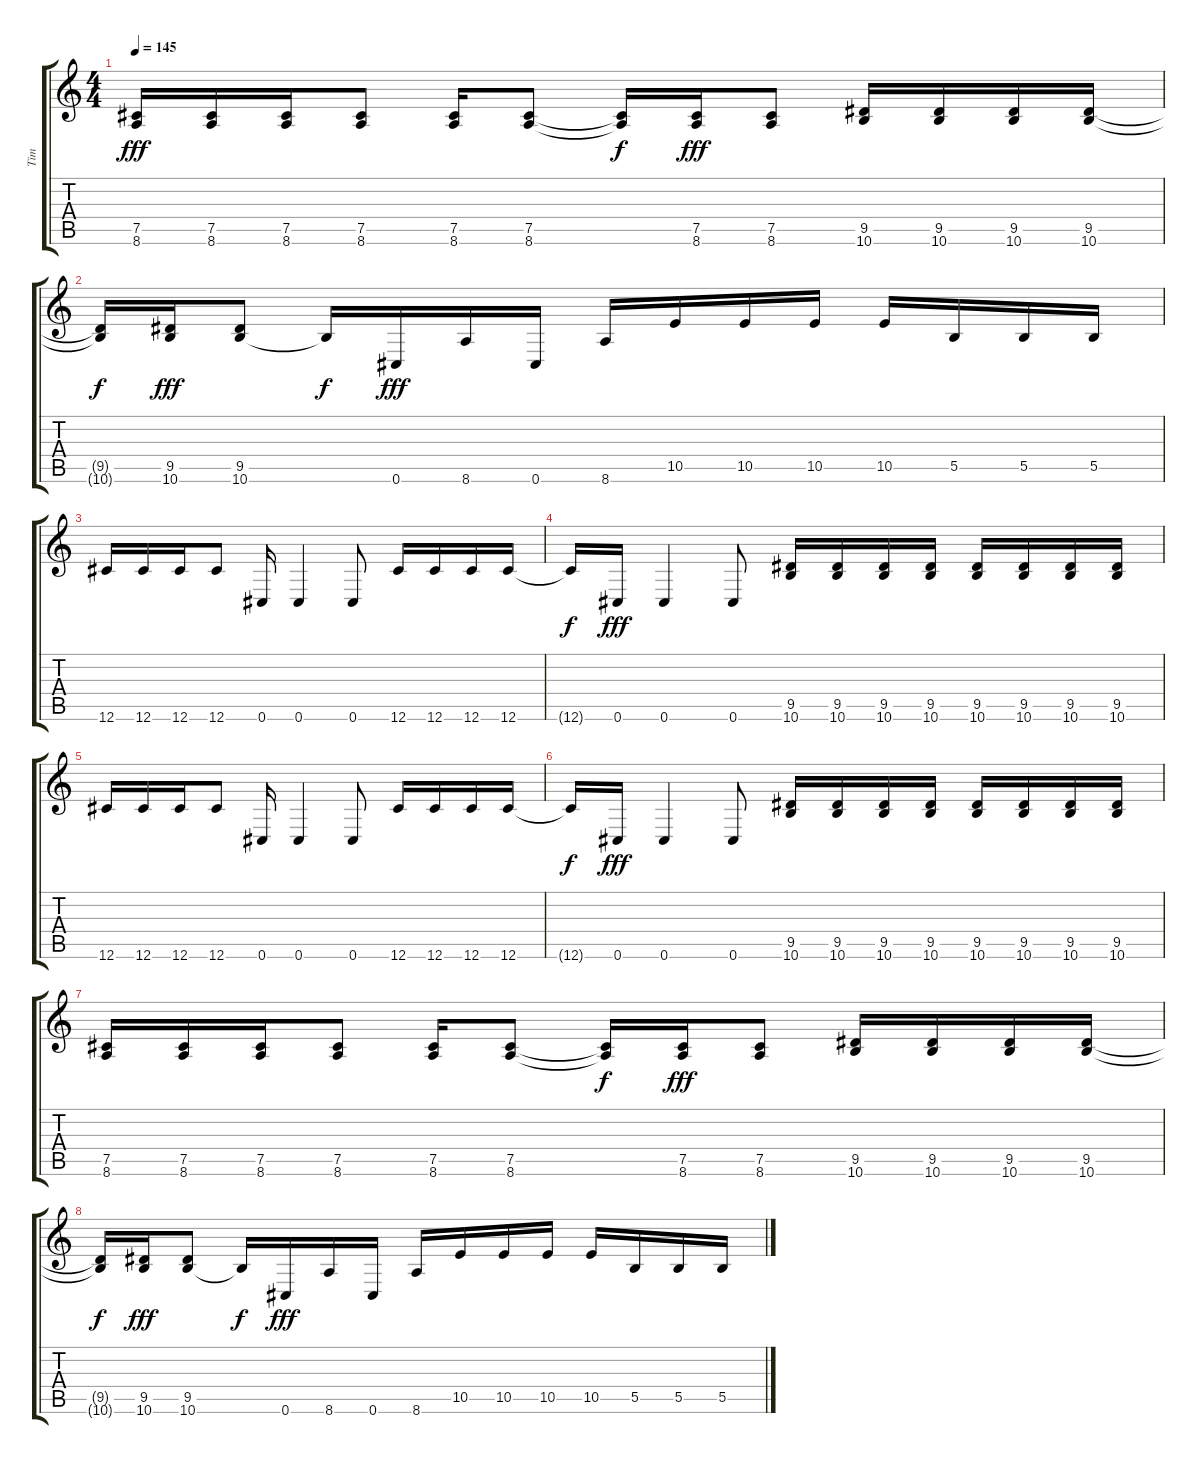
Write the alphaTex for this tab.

\track ("Tim" "Tim") {instrument distortionguitar}
\staff {score tabs}
\tuning (Db4 Ab3 E3 B2 Gb2 Db2) {hide}
\ts (4 4)
\tempo 145
\clef g2
\ks c
(7.5 8.6).16{dy fff} (7.5 8.6).16 (7.5 8.6).16 (7.5 8.6).8 (7.5 8.6).16 (7.5 8.6).8 (7.5{t} 8.6{t}).16{dy f} (7.5 8.6).16{dy fff} (7.5 8.6).8 (9.5 10.6).16 (9.5 10.6).16 (9.5 10.6).16 (9.5 10.6).16 |
(9.5{t} 10.6{t}).16{dy f} (9.5 10.6).16{dy fff} (9.5 10.6).8 10.6{t}.16{dy f} 0.6.16{dy fff} 8.6.16 0.6.16 8.6.16 10.5.16 10.5.16 10.5.16 10.5.16 5.5.16 5.5.16 5.5.16 |
12.6.16 12.6.16 12.6.16 12.6.8 0.6.16 0.6.4 0.6.8 12.6.16 12.6.16 12.6.16 12.6.16 |
12.6{t}.16{dy f} 0.6.16{dy fff} 0.6.4 0.6.8 (9.5 10.6).16 (9.5 10.6).16 (9.5 10.6).16 (9.5 10.6).16 (9.5 10.6).16 (9.5 10.6).16 (9.5 10.6).16 (9.5 10.6).16 |
12.6.16 12.6.16 12.6.16 12.6.8 0.6.16 0.6.4 0.6.8 12.6.16 12.6.16 12.6.16 12.6.16 |
12.6{t}.16{dy f} 0.6.16{dy fff} 0.6.4 0.6.8 (9.5 10.6).16 (9.5 10.6).16 (9.5 10.6).16 (9.5 10.6).16 (9.5 10.6).16 (9.5 10.6).16 (9.5 10.6).16 (9.5 10.6).16 |
(7.5 8.6).16 (7.5 8.6).16 (7.5 8.6).16 (7.5 8.6).8 (7.5 8.6).16 (7.5 8.6).8 (7.5{t} 8.6{t}).16{dy f} (7.5 8.6).16{dy fff} (7.5 8.6).8 (9.5 10.6).16 (9.5 10.6).16 (9.5 10.6).16 (9.5 10.6).16 |
(9.5{t} 10.6{t}).16{dy f} (9.5 10.6).16{dy fff} (9.5 10.6).8 10.6{t}.16{dy f} 0.6.16{dy fff} 8.6.16 0.6.16 8.6.16 10.5.16 10.5.16 10.5.16 10.5.16 5.5.16 5.5.16 5.5.16
